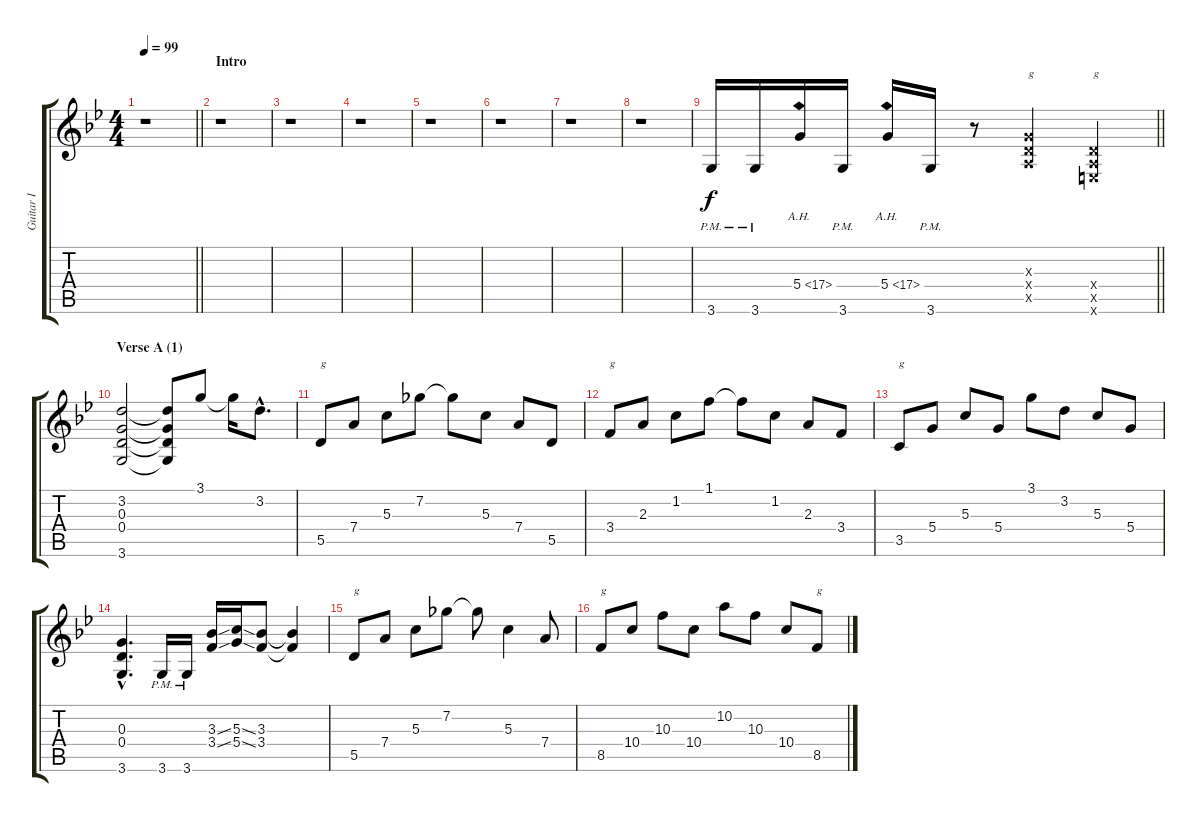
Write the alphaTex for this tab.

\track ("Guitar I" "Guitar I") {instrument distortionguitar}
\staff {score tabs}
\tuning (E4 B3 G3 D3 A2 E2) {hide}
\ts (4 4)
\tempo 99
\clef g2
\barLineRight lightlight
\ks gminor
r.1{dy f instrument distortionguitar} |
\section ("" "Intro")
r.1 |
r.1 |
r.1 |
r.1 |
r.1 |
r.1 |
r.1 |
\barLineRight lightlight
3.6{pm}.16 3.6{pm}.16 5.4{ah 12}.16 3.6{pm}.16 5.4{ah 12}.16 3.6{pm}.16 r.8 (0.3{x} 0.4{x} 0.5{x}).4{txt "g"} (0.4{x} 0.5{x} 0.6{x}).4{txt "g"} |
\section ("" "Verse A (1)")
(3.2 0.3 0.4 3.6).2 (3.2{t} 0.3{t} 0.4{t} 3.6{t}).8 3.1.8 3.1{t}.16 3.2{hac}.8{d} |
5.5.8{txt "g"} 7.4.8 5.3.8 7.2.8 7.2{t}.8 5.3.8 7.4.8 5.5.8 |
3.4.8{txt "g"} 2.3.8 1.2.8 1.1.8 1.1{t}.8 1.2.8 2.3.8 3.4.8 |
3.5.8{txt "g"} 5.4.8 5.3.8 5.4.8 3.1.8 3.2.8 5.3.8 5.4.8 |
(0.3{hac} 0.4{hac} 3.6{hac}).4{d} 3.6{pm}.16 3.6{pm}.16 (3.3{ss} 3.4{ss}).16 (5.3{ss} 5.4{ss}).16 (3.3 3.4).8 (3.3{t} 3.4{t}).4 |
5.5.8{txt "g"} 7.4.8 5.3.8 7.2.8 7.2{t}.8 5.3.4 7.4.8 |
8.5.8{txt "g"} 10.4.8 10.3.8 10.4.8 10.2.8 10.3.8 10.4.8 8.5.8{txt "g"}
